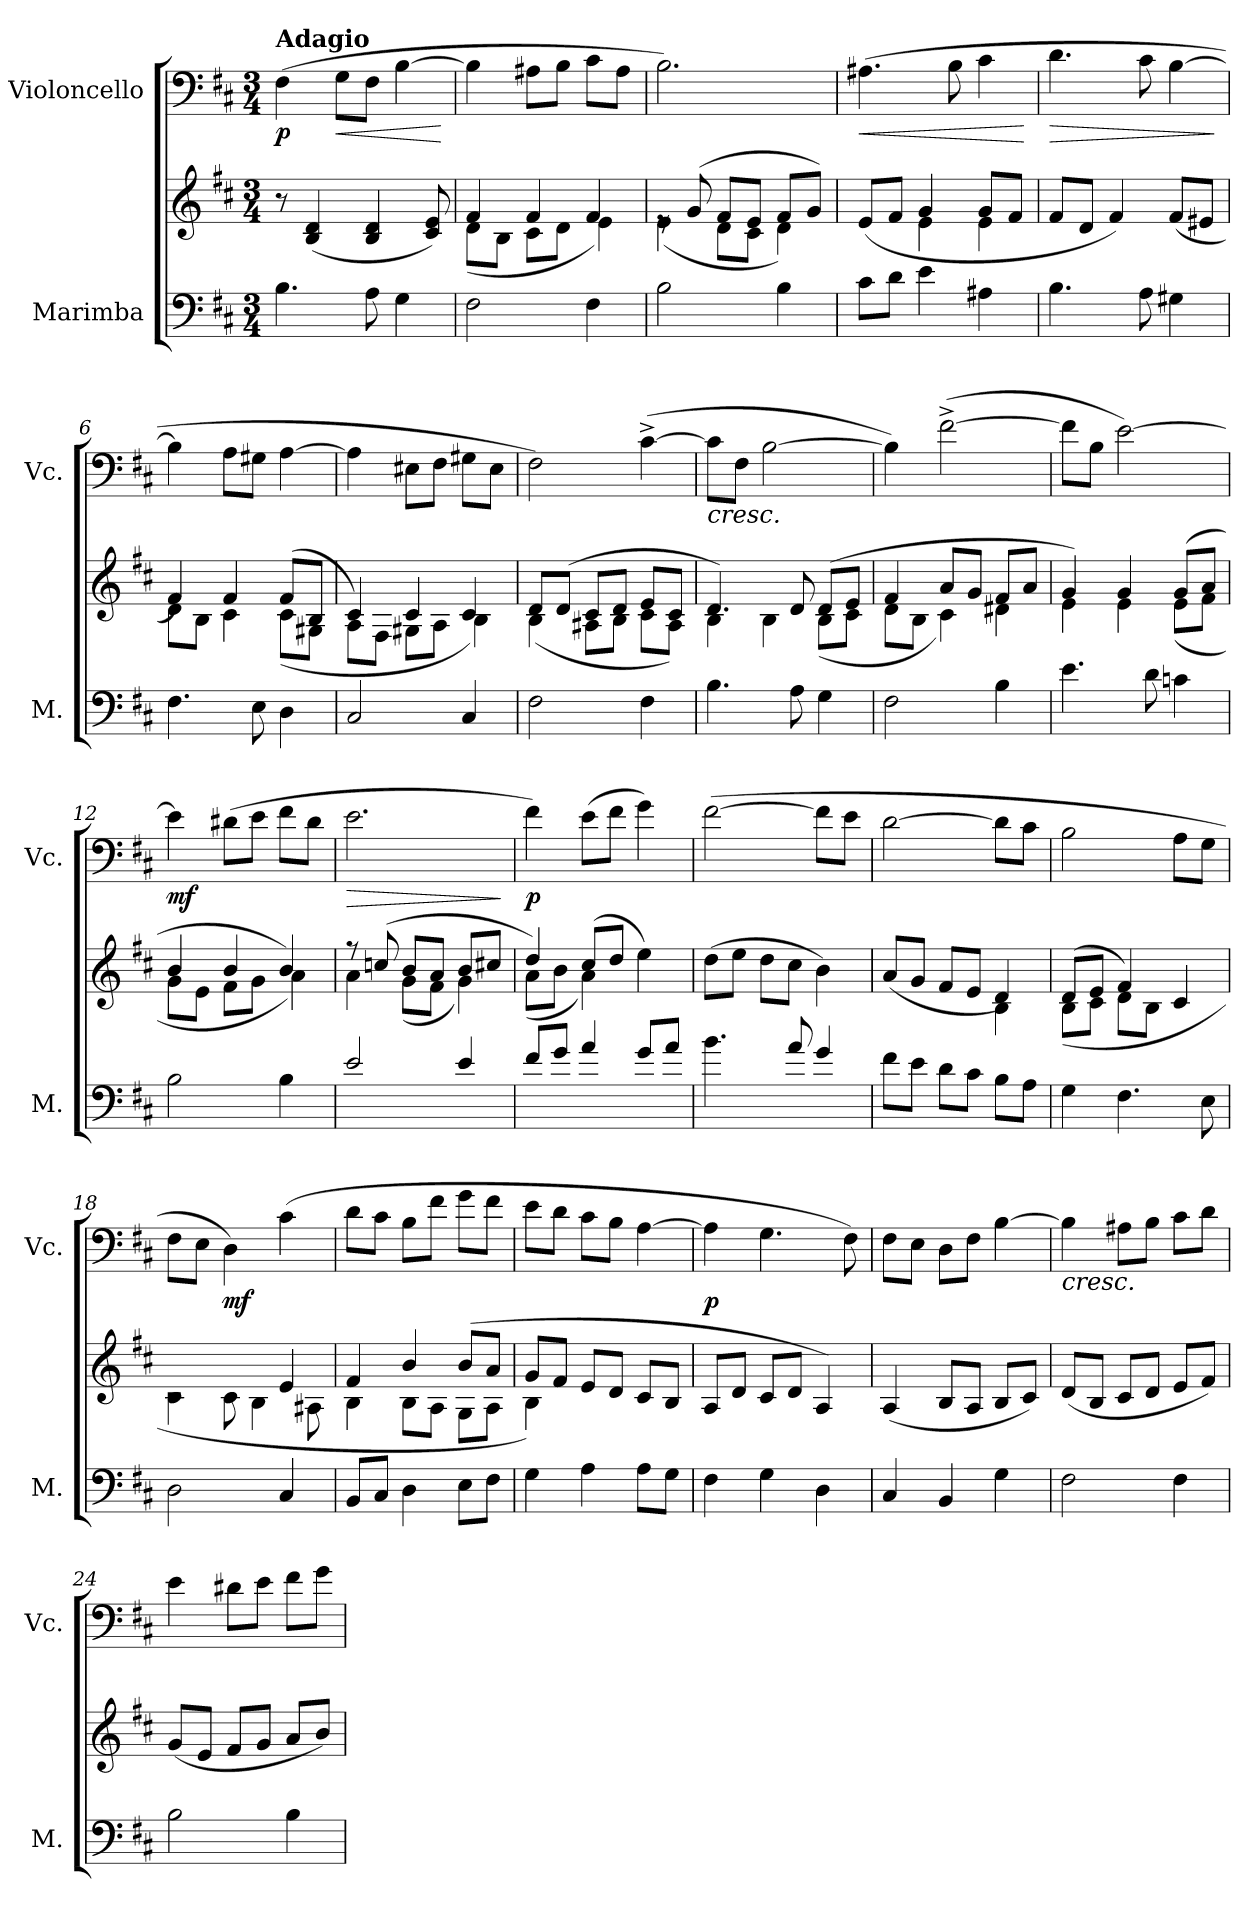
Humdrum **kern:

**kern	**kern	**kern	**dynam
*part2	*part2	*part1	*part1
*staff3	*staff2	*staff1	*staff1
*I"Marimba	*	*I"Violoncello	*
*I'M.	*	*I'Vc.	*
*clefF4	*clefG2	*clefF4	*
*k[f#c#]	*k[f#c#]	*k[f#c#]	*
*M3/4	*M3/4	*M3/4	*
=1	=1	=1	=1
!	!	!LO:TX:a:B:t=Adagio	!
!	!	!	!LO:DY:b
4.B\	8r	(>4F#\	p
.	(<4B/ 4d/	.	.
!	!	!	!LO:HP:b
.	.	8G\L	<
8A\	4B/ 4d/	8F#\J	.
4G\	.	[4B\	.
.	8c#/ 8e/)	.	.
.	.	.	[
=2	=2	=2	=2
*	*^	*	*
2F#\	4f#/	(<8d\L	4B\]	.
.	.	8B\J	.	.
.	4f#/	8c#\L	8A#X\L	.
.	.	8d\J	8B\J	.
4F#\	4f#/	4e\)	8c#\L	.
.	.	.	8A#\J	.
=3	=3	=3	=3	=3
2B\	8re	(<4e\	2.B\)	.
.	(>8g/	.	.	.
.	8f#/L	8d\L	.	.
.	8e/J	8c#\J	.	.
4B\	8f#/L	4d\)	.	.
.	8g/J)	.	.	.
=4	=4	=4	=4	=4
!	!	!	!	!LO:HP:b
8c#\L	(>8e/L	4ryy	(>4.A#X\	<
8d\J	8f#/J	.	.	.
4e\	4g/	4e\	.	.
.	.	.	8B\	.
4A#X\	8g/L	4e\	4c#\	.
.	8f#/J	.	.	.
*	*v	*v	*	*
.	.	.	[
=5	=5	=5	=5
!	!	!	!LO:HP:b
4.B\	8f#/L	4.d\	>
.	8d/J	.	.
.	4f#/)	.	.
8A\	.	8c#\	.
4G#X\	(<8f#/L	[4B\	.
.	8e#X/J	.	.
.	.	.	]
!!LO:LB:g=z
=6	=6	=6	=6
*	*^	*	*
4.F#\	4f#/)	8d\L	4B\]	.
.	.	8B\J	.	.
.	4f#/	4c#\	8A\L	.
8E\	.	.	8G#X\J	.
4D\	(>8f#/L	(<8c#\L	[4A\	.
.	8B/J	8G#X\J	.	.
=7	=7	=7	=7	=7
2C#/	4c#/)	8A\L	4A\]	.
.	.	8F#\J	.	.
.	4c#/	8G#X\L	8E#X\L	.
.	.	8A\J	8F#\J	.
4C#/	4c#/	4B\)	8G#X\L	.
.	.	.	8E#\J	.
=8	=8	=8	=8	=8
2F#\	8d/L	(<4B\	2F#\)	.
.	(>8d/J	.	.	.
.	8c#/L	8A#X\L	.	.
.	8d/J	8B\J	.	.
4F#\	8e/L	8c#\L	(>[4c#^\	.
.	8c#/J	8A#\J)	.	.
=9	=9	=9	=9	=9
!	!	!	!LO:TX:b:i:t=cresc.	!
4.B\	4.d/)	4B\	8c#\L]	.
.	.	.	8F#\J	.
.	.	4B\	[2B\	.
8A\	8d/	.	.	.
4G\	(>8d/L	(<8B\L	.	.
.	8e/J	8c#\J	.	.
=10	=10	=10	=10	=10
2F#\	4f#/	8d\L	4B\])	.
.	.	8B\J	.	.
.	8a/L	4c#\)	(>[2f#^\	.
.	8g/J	.	.	.
4B\	8f#/L	4d#X\	.	.
.	8a/J	.	.	.
!!LO:LB:g=z
=11	=11	=11	=11	=11
4.e\	4g/)	4e\	8f#\L]	.
.	.	.	8B\J	.
.	4g/	4e\	[2e\)	.
8d\	.	.	.	.
4cn\	(>8g/L	(<8e\L	.	.
.	8a/J	8f#\J	.	.
=12	=12	=12	=12	=12
!	!	!	!	!LO:DY:b
2B\	4b/	8g\L	4e\]	mf
.	.	8e\J	.	.
.	4b/	8f#\L	(>8d#X\L	.
.	.	8g\J	8e\J	.
4B\	4b/)	4a\)	8f#\L	.
.	.	.	8d#\J	.
=13	=13	=13	=13	=13
!	!	!	!	!LO:HP:b
2e/	8r	4a\	2.e\	>
.	(>8ccn/	.	.	.
.	8b/L	(<8g\L	.	.
.	8a/J	8f#\J	.	.
4e/	8b/L	4g\)	.	.
.	8cc#X/J	.	.	.
*	*v	*v	*	*
.	.	.	]
=14	=14	=14	=14
*	*^	*	*
!	!	!	!	!LO:DY:b
8f#/L	4dd/)	(<8a\L	4f#\)	p
8g/J	.	8b\J	.	.
4a/	(>8cc#/L	4a\)	(>8e\L	.
.	8dd/J	.	8f#\J	.
8g/L	4ee\)	4ryy	4g\)	.
8a/J	.	.	.	.
*	*v	*v	*	*
=15	=15	=15	=15
4.b\	(>8dd\L	(>[2f#\	.
.	8ee\J	.	.
.	8dd\L	.	.
8a/	8cc#\J	.	.
4g/	4b\)	8f#\L]	.
.	.	8e\J	.
!!LO:PB:g=z
=16	=16	=16	=16
*	*^	*	*
8f#\L	(<8a/L	2ryy	[2d\	.
8e\J	8g/J	.	.	.
8d\L	8f#/L	.	.	.
8c#\J	8e/J	.	.	.
8B\L	4d/)	4B\	8d\L]	.
8A\J	.	.	8c#\J	.
=17	=17	=17	=17	=17
4G\	(>8d/L	(<8B\L	2B\	.
.	8e/J	8c#\J	.	.
4.F#\	4f#/)	8d\L	.	.
.	.	8B\J	.	.
.	(4c#/	4ryy	8A\L	.
8E\	.	.	8G\J	.
=18	=18	=18	=18	=18
2D\	2rc	4c#\	8F#\L	.
.	.	.	8E\J	.
!	!	!	!	!LO:DY:b
.	.	8c#\	4D\)	mf
.	.	4B\	.	.
4C#/	4e/	.	(>4c#\	.
.	.	8A#X\	.	.
=19	=19	=19	=19	=19
8BB/L	4f#/	4B\	8d\L	.
8C#/J	.	.	8c#\J	.
4D\	4b/	8B\L	8B\L	.
.	.	8A\J	8f#\J	.
8E\L	(>8b/L	8G\L	8g\L	.
8F#\J	8a/J	8A\J	8f#\J	.
=20	=20	=20	=20	=20
4G\	8g/L	4B\)	8e\L	.
.	8f#/J	.	8d\J	.
4A\	8e/L	2ryy	8c#\L	.
.	8d/J	.	8B\J	.
8A\L	8c#/L	.	[4A\	.
8G\J	8B/J	.	.	.
*	*v	*v	*	*
!!LO:LB:g=z
=21	=21	=21	=21
!	!	!	!LO:DY:b
4F#\	8A/L	4A\]	p
.	8d/J	.	.
4G\	8c#/L	4.G\	.
.	8d/J	.	.
4D\	4A/)	.	.
.	.	8F#\)	.
=22	=22	=22	=22
4C#/	(<4A/	8F#\L	.
.	.	8E\J	.
4BB/	8B/L	8D\L	.
.	8A/J	8F#\J	.
4G\	8B/L	[4B\	.
.	8c#/J)	.	.
=23	=23	=23	=23
!	!	!LO:TX:b:i:t=cresc.	!
2F#\	(<8d/L	4B\]	.
.	8B/J	.	.
.	8c#/L	8A#X\L	.
.	8d/J	8B\J	.
4F#\	8e/L	8c#\L	.
.	8f#/J)	8d\J	.
=24	=24	=24	=24
2B\	(<8g/L	4e\	.
.	8e/J	.	.
.	8f#/L	8d#X\L	.
.	8g/J	8e\J	.
4B\	8a/L	8f#\L	.
.	8b/J)	8g\J	.
=	=	=	=
*-	*-	*-	*-
